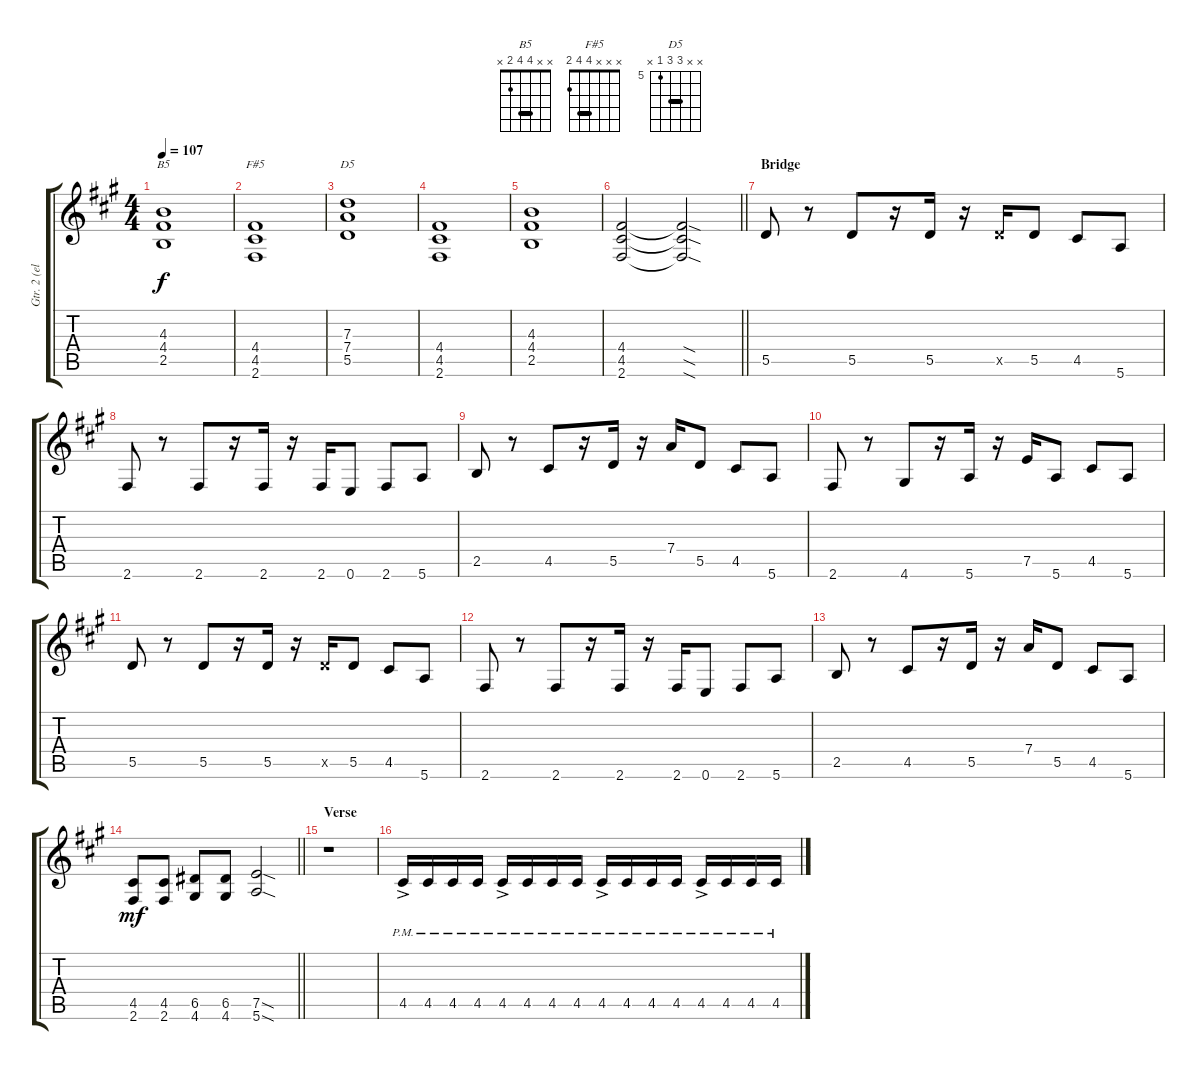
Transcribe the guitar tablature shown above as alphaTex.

\track ("Gtr. 2 (elec.)" "Gtr. 2 (el") {instrument distortionguitar}
\staff {score tabs}
\tuning (E4 B3 G3 D3 A2 E2) {hide}
\chord ("B5" x x 4 4 2 x) {barre 4}
\chord ("F#5" x x x 4 4 2) {barre 4}
\chord ("D5" x x 7 7 5 x) {firstfret 5 barre 7}
\ts (4 4)
\tempo 107
\clef g2
\ks f#minor
(4.3 4.4 2.5).1{ch "B5" dy f} |
(4.4 4.5 2.6).1{ch "F#5"} |
(7.3 7.4 5.5).1{ch "D5"} |
(4.4 4.5 2.6).1 |
(4.3 4.4 2.5).1 |
\barLineRight lightlight
(4.4 4.5 2.6).2 (4.4{sod t} 4.5{sod t} 2.6{sod t}).2 |
\section ("" "Bridge")
5.5.8 r.8 5.5.8 r.16 5.5.16 r.16 5.5{x}.16 5.5.8 4.5.8 5.6.8 |
2.6.8 r.8 2.6.8 r.16 2.6.16 r.16 2.6.16 0.6.8 2.6.8 5.6.8 |
2.5.8 r.8 4.5.8 r.16 5.5.16 r.16 7.4.16 5.5.8 4.5.8 5.6.8 |
2.6.8 r.8 4.6.8 r.16 5.6.16 r.16 7.5.16 5.6.8 4.5.8 5.6.8 |
5.5.8 r.8 5.5.8 r.16 5.5.16 r.16 5.5{x}.16 5.5.8 4.5.8 5.6.8 |
2.6.8 r.8 2.6.8 r.16 2.6.16 r.16 2.6.16 0.6.8 2.6.8 5.6.8 |
2.5.8 r.8 4.5.8 r.16 5.5.16 r.16 7.4.16 5.5.8 4.5.8 5.6.8 |
\barLineRight lightlight
(4.5 2.6).8{dy mf} (4.5 2.6).8 (6.5 4.6).8 (6.5 4.6).8 (7.5{sod} 5.6{sod}).2 |
\section ("" "Verse")
r.1 |
4.5{ac pm}.16{volume 8} 4.5{pm}.16 4.5{pm}.16 4.5{pm}.16 4.5{ac pm}.16 4.5{pm}.16 4.5{pm}.16 4.5{pm}.16 4.5{ac pm}.16 4.5{pm}.16 4.5{pm}.16 4.5{pm}.16 4.5{ac pm}.16 4.5{pm}.16 4.5{pm}.16 4.5{pm}.16
